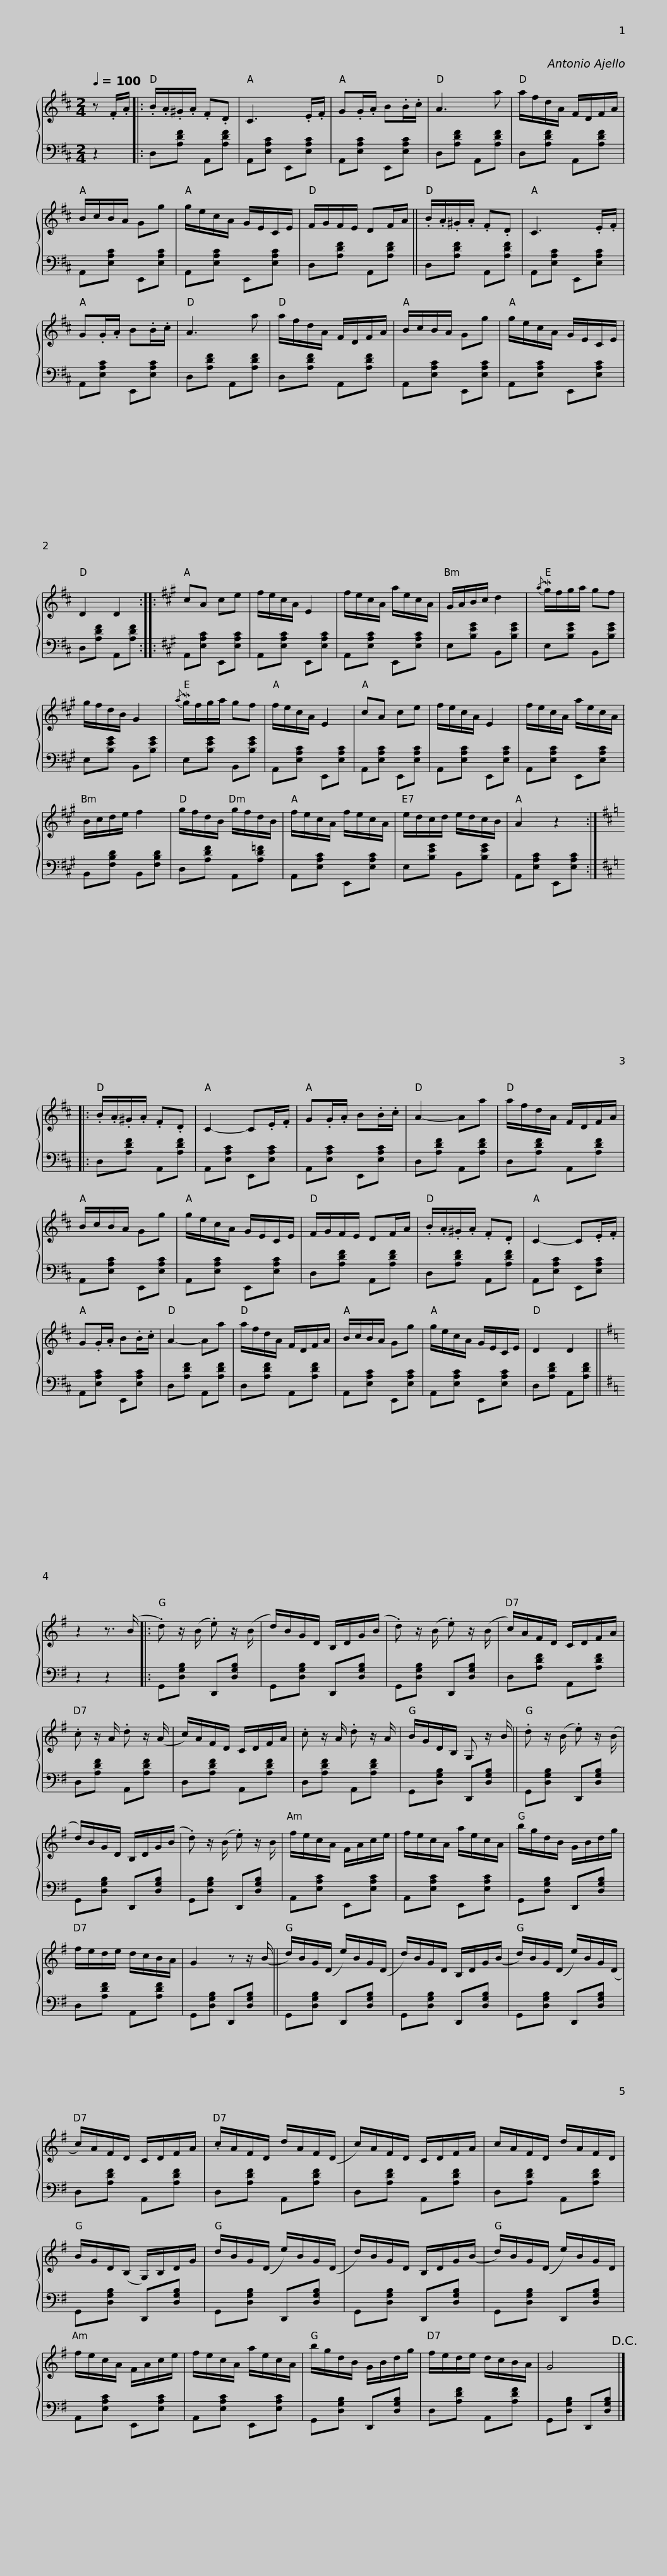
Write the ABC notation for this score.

X:1
%%score { 1 | 2 }
L:1/8
Q:1/4=100
M:2/4
I:linebreak $
K:D
V:1 treble
V:2 bass
V:1
 z .F/.A/ |: .B/.A/.^G/.A/ .F.D | C3 .E/.F/ | G.G/.A/ B.B/.c/ | A3 a | %5
 a/f/d/A/ F/D/F/A/ | B/c/B/A/ Gg | g/e/c/A/ G/E/C/E/ | F/G/F/E/ DF/A/ ||$ .B/.A/.^G/.A/ .F.D | %10
 C3 .E/.F/ | G.G/.A/ B.B/.c/ | A3 a | a/f/d/A/ F/D/F/A/ | B/c/B/A/ Gg | %15
 g/e/c/A/ G/E/C/E/ | D2 D2 ::$[K:A] cA ce | f/e/c/A/ E2 | f/e/c/A/ a/e/c/A/ | %20
 G/A/B/c/ d2 |{/a} Mg/f/g/a/ gf | g/f/d/B/ G2 |{/a} Mg/f/g/a/ gf | f/e/c/A/ E2 |$ %25
 cA ce | f/e/c/A/ E2 | f/e/c/A/ a/e/c/A/ | B/c/d/e/ f2 | g/f/d/B/ g/f/d/B/ | %30
 f/e/c/A/ f/e/c/A/ | e/d/c/d/ e/d/c/B/ | A2 z2 ::$[K:D] .B/.A/.^G/.A/ .F.D | C2- C.E/.F/ | %35
 G.G/.A/ B.B/.c/ | A2- Aa | a/f/d/A/ F/D/F/A/ | B/c/B/A/ Gg | g/e/c/A/ G/E/C/E/ | %40
 F/G/F/E/ DF/A/ |$ .B/.A/.^G/.A/ .F.D | C2- C.E/.F/ | G.G/.A/ B.B/.c/ | A2- Aa | %45
 a/f/d/A/ F/D/F/A/ | B/c/B/A/ Gg | g/e/c/A/ G/E/C/E/ | D2 D2 ||$[K:G] z2 z3/2 (B/ |: %50
 .d) z/ (B/ .e) z/ (B/ | d/)B/G/D/ B,/D/G/(B/ | .d) z/ (B/ .e) z/ (B/ | c/)A/F/D/ C/D/F/A/ | .c z/ A/ .d z/ (A/ | %55
 c/)A/F/D/ C/D/F/A/ | .c z/ A/ .d z/ A/ |$ B/G/D/B,/ G, z/ B/ || .d z/ (B/ .e) z/ (B/ | d/)B/G/D/ B,/D/G/(B/ | %60
 .d) z/ (B/ .e) z/ B/ | f/e/c/A/ F/A/c/e/ | f/e/c/A/ a/e/c/A/ | b/g/d/B/ G/B/d/g/ | f/e/d/e/ d/c/B/A/ |$ %65
 G2 z z/ (B/ || d/)B/G/(D/ e/)B/G/(D/ | d/)B/G/D/ B,/D/G/(B/ | d/)B/G/((D/ e/))B/G/(D/ | c/)A/F/D/ C/D/F/A/ | %70
 .c/A/F/D/ d/A/F/(D/ | c/)A/F/D/ C/D/F/A/ |$ c/A/F/D/ d/A/F/D/ | B/G/D/(B,/ G,/)B,/D/G/ | d/B/G/((D/ e/))B/G/(D/ | %75
 d/)B/G/D/ B,/D/G/(B/ | d/)B/G/((D/ e/))B/G/D/ | f/e/c/A/ F/A/c/e/ | f/e/c/A/ a/e/c/A/ |$ b/g/d/B/ G/B/d/g/ | %80
 f/e/d/e/ d/c/B/A/ | G4!D.C.! |] %82
V:2
 z2 |: D,[A,DF] A,,[A,DF] | A,,[E,A,C] E,,[E,A,C] | A,,[E,A,C] E,,[E,A,C] | D,[A,DF] A,,[A,DF] | %5
 D,[A,DF] A,,[A,DF] | A,,[E,A,C] E,,[E,A,C] | A,,[E,A,C] E,,[E,A,C] | D,[A,DF] A,,[A,DF] ||$ D,[A,DF] A,,[A,DF] | %10
 A,,[E,A,C] E,,[E,A,C] | A,,[E,A,C] E,,[E,A,C] | D,[A,DF] A,,[A,DF] | D,[A,DF] A,,[A,DF] | A,,[E,A,C] E,,[E,A,C] | %15
 A,,[E,A,C] E,,[E,A,C] | D,[A,DF] A,,[A,DF] ::$[K:A] A,,[E,A,C] E,,[E,A,C] | A,,[E,A,C] E,,[E,A,C] | A,,[E,A,C] E,,[E,A,C] | %20
 E,[B,EG] B,,[B,EG] | E,[B,EG] B,,[B,EG] | E,[B,EG] B,,[B,EG] | E,[B,EG] B,,[B,EG] | A,,[E,A,C] E,,[E,A,C] |$ %25
 A,,[E,A,C] E,,[E,A,C] | A,,[E,A,C] E,,[E,A,C] | A,,[E,A,C] E,,[E,A,C] | B,,[F,B,D] B,,[F,B,D] | D,[A,DF] A,,[A,D=F] | %30
 A,,[E,A,C] E,,[E,A,C] | E,[B,EG] B,,[B,EG] | A,,[E,A,C] E,,[E,A,C] ::$[K:D] D,[A,DF] A,,[A,DF] | A,,[E,A,C] E,,[E,A,C] | %35
 A,,[E,A,C] E,,[E,A,C] | D,[A,DF] A,,[A,DF] | D,[A,DF] A,,[A,DF] | A,,[E,A,C] E,,[E,A,C] | A,,[E,A,C] E,,[E,A,C] | %40
 D,[A,DF] A,,[A,DF] |$ D,[A,DF] A,,[A,DF] | A,,[E,A,C] E,,[E,A,C] | A,,[E,A,C] E,,[E,A,C] | D,[A,DF] A,,[A,DF] | %45
 D,[A,DF] A,,[A,DF] | A,,[E,A,C] E,,[E,A,C] | A,,[E,A,C] E,,[E,A,C] | D,[A,DF] A,,[A,DF] ||$[K:G] z2 z2 |: %50
 G,,[D,G,B,] D,,[D,G,B,] | G,,[D,G,B,] D,,[D,G,B,] | G,,[D,G,B,] D,,[D,G,B,] | D,[A,DF] A,,[A,DF] | D,[A,DF] A,,[A,DF] | %55
 D,[A,DF] A,,[A,DF] | D,[A,DF] A,,[A,DF] |$ G,,[D,G,B,] D,,[D,G,B,] || G,,[D,G,B,] D,,[D,G,B,] | G,,[D,G,B,] D,,[D,G,B,] | %60
 G,,[D,G,B,] D,,[D,G,B,] | A,,[E,A,C] E,,[E,A,C] | A,,[E,A,C] E,,[E,A,C] | G,,[D,G,B,] D,,[D,G,B,] | D,[A,DF] A,,[A,DF] |$ %65
 G,,[D,G,B,] D,,[D,G,B,] || G,,[D,G,B,] D,,[D,G,B,] | G,,[D,G,B,] D,,[D,G,B,] | G,,[D,G,B,] D,,[D,G,B,] | D,[A,DF] A,,[A,DF] | %70
 D,[A,DF] A,,[A,DF] | D,[A,DF] A,,[A,DF] |$ D,[A,DF] A,,[A,DF] | G,,[D,G,B,] D,,[D,G,B,] | G,,[D,G,B,] D,,[D,G,B,] | %75
 G,,[D,G,B,] D,,[D,G,B,] | G,,[D,G,B,] D,,[D,G,B,] | A,,[E,A,C] E,,[E,A,C] | A,,[E,A,C] E,,[E,A,C] |$ G,,[D,G,B,] D,,[D,G,B,] | %80
 D,[A,DF] A,,[A,DF] | G,,[D,G,B,] D,,[D,G,B,] |] %82
